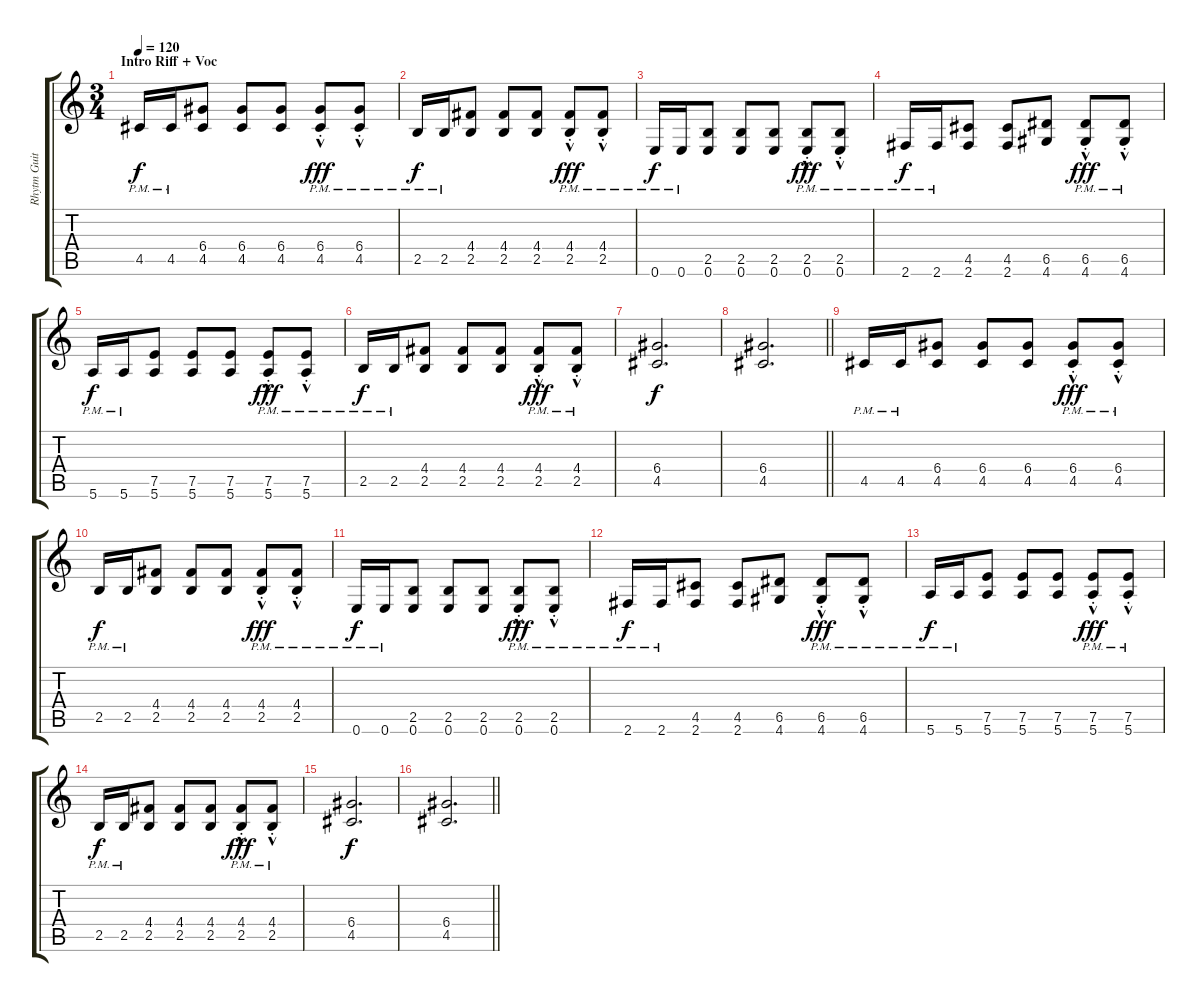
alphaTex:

\track ("Rhytm Guitar" "Rhytm Guit") {instrument acousticguitarsteel}
\staff {score tabs}
\tuning (E4 B3 G3 D3 A2 E2) {hide}
\ts (3 4)
\section ("" "Intro Riff + Voc")
\tempo 120
\clef g2
\ks c
4.5{pm}.16{dy f volume 10} 4.5{pm}.16 (6.4 4.5).8 (6.4 4.5).8 (6.4 4.5).8 (6.4{st} 4.5{hac pm st}).8{dy fff} (6.4{st} 4.5{hac pm st}).8 |
2.5{pm}.16{dy f} 2.5{pm}.16 (4.4 2.5).8 (4.4 2.5).8 (4.4 2.5).8 (4.4{st} 2.5{hac pm st}).8{dy fff} (4.4{st} 2.5{hac pm st}).8 |
0.6{pm}.16{dy f} 0.6{pm}.16 (2.5 0.6).8 (2.5 0.6).8 (2.5 0.6).8 (2.5{pm st} 0.6{hac st}).8{dy fff} (2.5{pm st} 0.6{hac st}).8 |
2.6{pm}.16{dy f} 2.6{pm}.16 (4.5 2.6).8 (4.5 2.6).8 (6.5 4.6).8 (6.5{pm st} 4.6{hac st}).8{dy fff} (6.5{pm st} 4.6{hac st}).8 |
5.6{pm}.16{dy f} 5.6{pm}.16 (7.5 5.6).8 (7.5 5.6).8 (7.5 5.6).8 (7.5{pm st} 5.6{hac st}).8{dy fff} (7.5{pm st} 5.6{hac st}).8 |
2.5{pm}.16{dy f} 2.5{pm}.16 (4.4 2.5).8 (4.4 2.5).8 (4.4 2.5).8 (4.4{st} 2.5{hac pm st}).8{dy fff} (4.4{st} 2.5{hac pm st}).8 |
(6.4 4.5).2{d dy f volume 7} |
\barLineRight lightlight
(6.4 4.5).2{d} |
4.5{pm}.16{volume 10} 4.5{pm}.16 (6.4 4.5).8 (6.4 4.5).8 (6.4 4.5).8 (6.4{st} 4.5{hac pm st}).8{dy fff} (6.4{st} 4.5{hac pm st}).8 |
2.5{pm}.16{dy f} 2.5{pm}.16 (4.4 2.5).8 (4.4 2.5).8 (4.4 2.5).8 (4.4{st} 2.5{hac pm st}).8{dy fff} (4.4{st} 2.5{hac pm st}).8 |
0.6{pm}.16{dy f} 0.6{pm}.16 (2.5 0.6).8 (2.5 0.6).8 (2.5 0.6).8 (2.5{pm st} 0.6{hac st}).8{dy fff} (2.5{pm st} 0.6{hac st}).8 |
2.6{pm}.16{dy f} 2.6{pm}.16 (4.5 2.6).8 (4.5 2.6).8 (6.5 4.6).8 (6.5{pm st} 4.6{hac st}).8{dy fff} (6.5{pm st} 4.6{hac st}).8 |
5.6{pm}.16{dy f} 5.6{pm}.16 (7.5 5.6).8 (7.5 5.6).8 (7.5 5.6).8 (7.5{pm st} 5.6{hac st}).8{dy fff} (7.5{pm st} 5.6{hac st}).8 |
2.5{pm}.16{dy f} 2.5{pm}.16 (4.4 2.5).8 (4.4 2.5).8 (4.4 2.5).8 (4.4{st} 2.5{hac pm st}).8{dy fff} (4.4{st} 2.5{hac pm st}).8 |
(6.4 4.5).2{d dy f volume 7} |
\barLineRight lightlight
(6.4 4.5).2{d}
